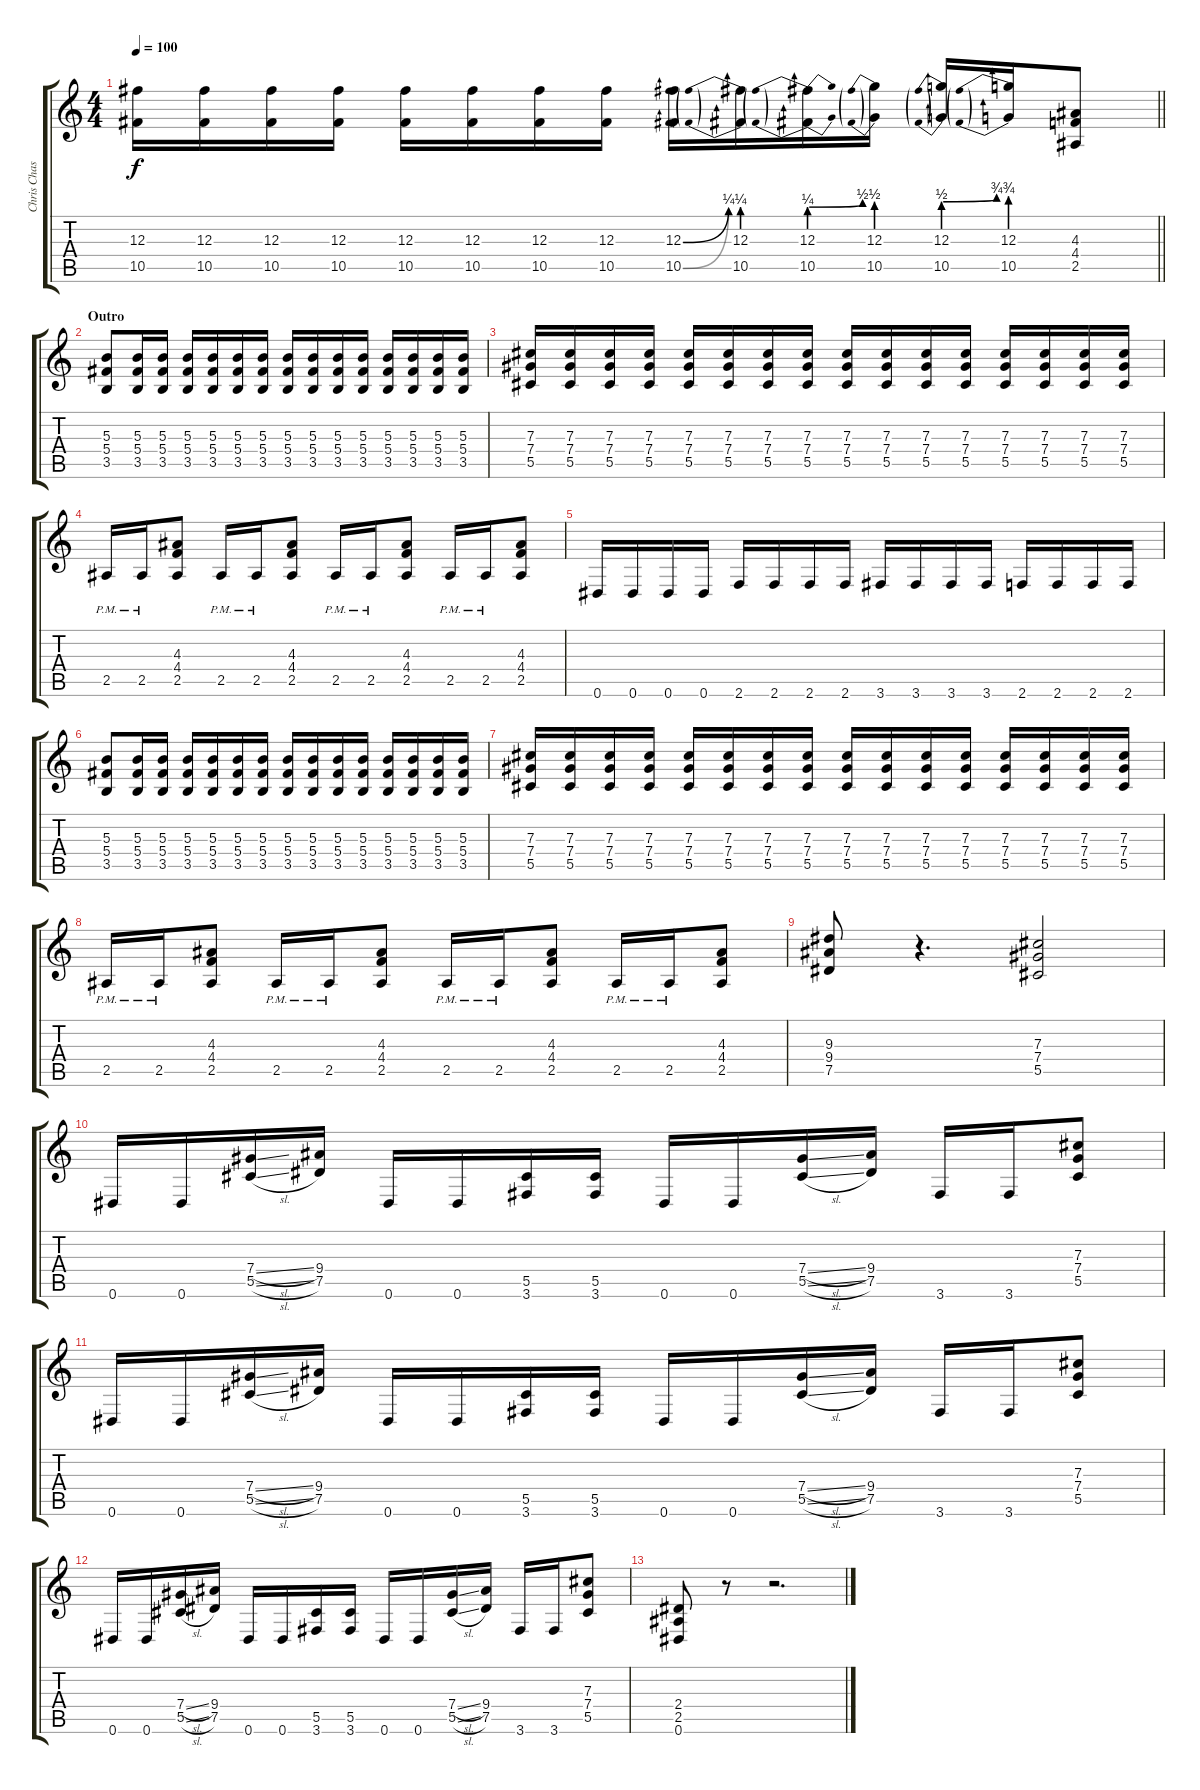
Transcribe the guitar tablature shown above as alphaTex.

\track ("Chris Chase" "Chris Chas") {instrument distortionguitar}
\staff {score tabs}
\tuning (Eb4 Bb3 Gb3 Db3 Ab2 Eb2) {hide}
\ts (4 4)
\tempo 100
\clef g2
\barLineRight lightlight
\ks c
(12.3 10.5).16{dy f} (12.3 10.5).16 (12.3 10.5).16 (12.3 10.5).16 (12.3 10.5).16 (12.3 10.5).16 (12.3 10.5).16 (12.3 10.5).16 (12.3{be (bend 0 0 60 1)} 10.5{be (bend 0 0 60 1)}).16 (12.3{be (prebend 0 1 60 1)} 10.5{be (prebend 0 1 60 1)}).16 (12.3{be (prebendbend 0 1 60 2)} 10.5{be (prebendbend 0 1 60 2)}).16 (12.3{be (prebend 0 2 60 2)} 10.5{be (prebend 0 2 60 2)}).16 (12.3{be (prebendbend 0 2 60 3)} 10.5{be (prebendbend 0 2 60 3)}).16 (12.3{be (prebend 0 3 60 3)} 10.5{be (prebend 0 3 60 3)}).16 (4.3 4.4 2.5).8{volume 13} |
\section ("" "Outro")
(5.3 5.4 3.5).8 (5.3 5.4 3.5).16 (5.3 5.4 3.5).16 (5.3 5.4 3.5).16 (5.3 5.4 3.5).16 (5.3 5.4 3.5).16 (5.3 5.4 3.5).16 (5.3 5.4 3.5).16 (5.3 5.4 3.5).16 (5.3 5.4 3.5).16 (5.3 5.4 3.5).16 (5.3 5.4 3.5).16 (5.3 5.4 3.5).16 (5.3 5.4 3.5).16 (5.3 5.4 3.5).16 |
(7.3 7.4 5.5).16 (7.3 7.4 5.5).16 (7.3 7.4 5.5).16 (7.3 7.4 5.5).16 (7.3 7.4 5.5).16 (7.3 7.4 5.5).16 (7.3 7.4 5.5).16 (7.3 7.4 5.5).16 (7.3 7.4 5.5).16 (7.3 7.4 5.5).16 (7.3 7.4 5.5).16 (7.3 7.4 5.5).16 (7.3 7.4 5.5).16 (7.3 7.4 5.5).16 (7.3 7.4 5.5).16 (7.3 7.4 5.5).16 |
2.5{pm}.16 2.5{pm}.16 (4.3 4.4 2.5).8 2.5{pm}.16 2.5{pm}.16 (4.3 4.4 2.5).8 2.5{pm}.16 2.5{pm}.16 (4.3 4.4 2.5).8 2.5{pm}.16 2.5{pm}.16 (4.3 4.4 2.5).8 |
0.6.16 0.6.16 0.6.16 0.6.16 2.6.16 2.6.16 2.6.16 2.6.16 3.6.16 3.6.16 3.6.16 3.6.16 2.6.16 2.6.16 2.6.16 2.6.16 |
(5.3 5.4 3.5).8 (5.3 5.4 3.5).16 (5.3 5.4 3.5).16 (5.3 5.4 3.5).16 (5.3 5.4 3.5).16 (5.3 5.4 3.5).16 (5.3 5.4 3.5).16 (5.3 5.4 3.5).16 (5.3 5.4 3.5).16 (5.3 5.4 3.5).16 (5.3 5.4 3.5).16 (5.3 5.4 3.5).16 (5.3 5.4 3.5).16 (5.3 5.4 3.5).16 (5.3 5.4 3.5).16 |
(7.3 7.4 5.5).16 (7.3 7.4 5.5).16 (7.3 7.4 5.5).16 (7.3 7.4 5.5).16 (7.3 7.4 5.5).16 (7.3 7.4 5.5).16 (7.3 7.4 5.5).16 (7.3 7.4 5.5).16 (7.3 7.4 5.5).16 (7.3 7.4 5.5).16 (7.3 7.4 5.5).16 (7.3 7.4 5.5).16 (7.3 7.4 5.5).16 (7.3 7.4 5.5).16 (7.3 7.4 5.5).16 (7.3 7.4 5.5).16 |
2.5{pm}.16 2.5{pm}.16 (4.3 4.4 2.5).8 2.5{pm}.16 2.5{pm}.16 (4.3 4.4 2.5).8 2.5{pm}.16 2.5{pm}.16 (4.3 4.4 2.5).8 2.5{pm}.16 2.5{pm}.16 (4.3 4.4 2.5).8 |
(9.3 9.4 7.5).8 r.4{d} (7.3 7.4 5.5).2 |
0.6.16 0.6.16 (7.4{sl} 5.5{sl}).16 (9.4 7.5).16 0.6.16 0.6.16 (5.5 3.6).16 (5.5 3.6).16 0.6.16 0.6.16 (7.4{sl} 5.5{sl}).16 (9.4 7.5).16 3.6.16 3.6.16 (7.3 7.4 5.5).8 |
0.6.16 0.6.16 (7.4{sl} 5.5{sl}).16 (9.4 7.5).16 0.6.16 0.6.16 (5.5 3.6).16 (5.5 3.6).16 0.6.16 0.6.16 (7.4{sl} 5.5{sl}).16 (9.4 7.5).16 3.6.16 3.6.16 (7.3 7.4 5.5).8 |
0.6.16 0.6.16 (7.4{sl} 5.5{sl}).16 (9.4 7.5).16 0.6.16 0.6.16 (5.5 3.6).16 (5.5 3.6).16 0.6.16 0.6.16 (7.4{sl} 5.5{sl}).16 (9.4 7.5).16 3.6.16 3.6.16 (7.3 7.4 5.5).8 |
(2.4 2.5 0.6).8 r.8 r.2{d}
